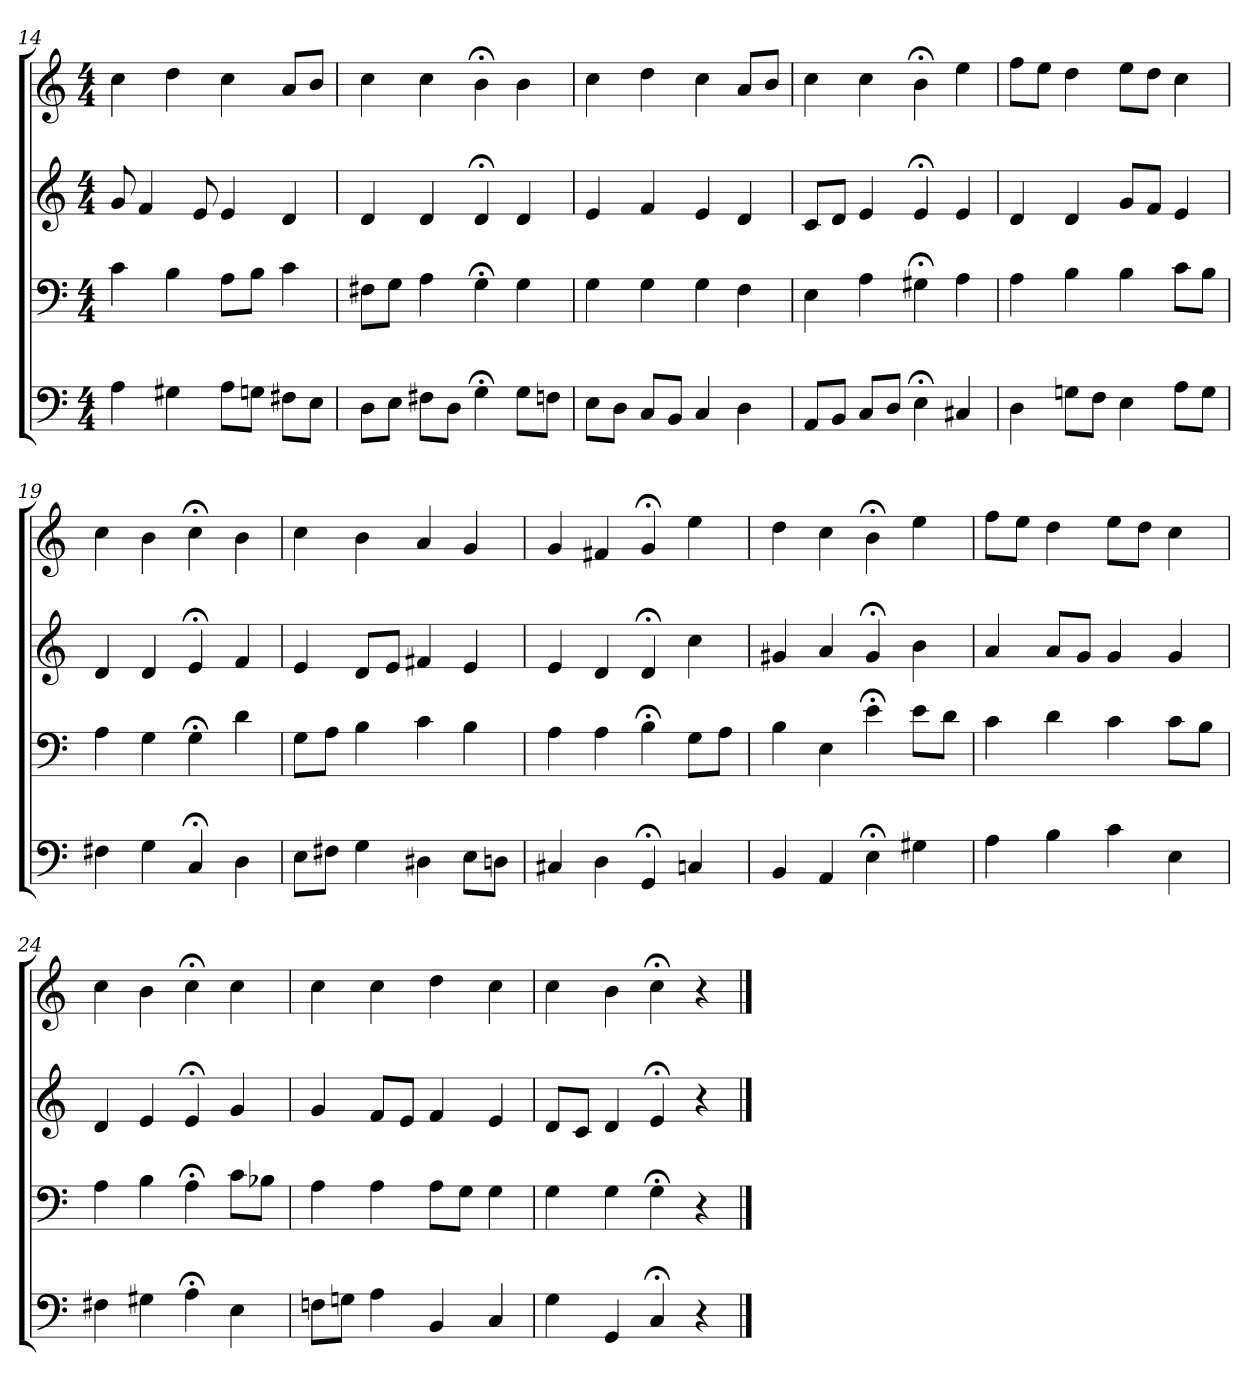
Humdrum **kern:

**kern	**kern	**kern	**kern
*part4	*part3	*part2	*part1
*staff4	*staff3	*staff2	*staff1
*clefF4	*clefF4	*clefG2	*clefG2
*k[]	*k[]	*k[]	*k[]
*C:	*C:	*C:	*C:
*M4/4	*M4/4	*M4/4	*M4/4
=14	=14	=14	=14
4A	4c	8g	4cc
.	.	4f	.
4G#X	4B	.	4dd
.	.	8e	.
8A\L	8A\L	4e	4cc
8Gn\J	8B\J	.	.
8F#X\L	4c	4d	8a/L
8E\J	.	.	8b/J
=15	=15	=15	=15
8D\L	8F#X\L	4d	4cc
8E\J	8G\J	.	.
8F#X\L	4A	4d	4cc
8D\J	.	.	.
4G;<	4G;<	4d;<	4b;<
8G\L	4G	4d	4b
8Fn\J	.	.	.
=16	=16	=16	=16
8E\L	4G	4e	4cc
8D\J	.	.	.
8C/L	4G	4f	4dd
8BB/J	.	.	.
4C	4G	4e	4cc
4D	4F	4d	8a/L
.	.	.	8b/J
=17	=17	=17	=17
8AA/L	4E	8c/L	4cc
8BB/J	.	8d/J	.
8C/L	4A	4e	4cc
8D/J	.	.	.
4E;<	4G#X;<	4e;<	4b;<
4C#X	4A	4e	4ee
=18	=18	=18	=18
4D	4A	4d	8ff\L
.	.	.	8ee\J
8Gn\L	4B	4d	4dd
8F\J	.	.	.
4E	4B	8g/L	8ee\L
.	.	8f/J	8dd\J
8A\L	8c\L	4e	4cc
8G\J	8B\J	.	.
=19	=19	=19	=19
4F#X	4A	4d	4cc
4G	4G	4d	4b
4C;<	4G;<	4e;<	4cc;<
4D	4d	4f	4b
=20	=20	=20	=20
8E\L	8G\L	4e	4cc
8F#X\J	8A\J	.	.
4G	4B	8d/L	4b
.	.	8e/J	.
4D#X	4c	4f#X	4a
8E\L	4B	4e	4g
8Dn\J	.	.	.
=21	=21	=21	=21
4C#X	4A	4e	4g
4D	4A	4d	4f#X
4GG;<	4B;<	4d;<	4g;<
4Cn	8G\L	4cc	4ee
.	8A\J	.	.
=22	=22	=22	=22
4BB	4B	4g#X	4dd
4AA	4E	4a	4cc
4E;<	4e;<	4g#;<	4b;<
4G#X	8e\L	4b	4ee
.	8d\J	.	.
=23	=23	=23	=23
4A	4c	4a	8ff\L
.	.	.	8ee\J
4B	4d	8a/L	4dd
.	.	8g/J	.
4c	4c	4g	8ee\L
.	.	.	8dd\J
4E	8c\L	4g	4cc
.	8B\J	.	.
=24	=24	=24	=24
4F#X	4A	4d	4cc
4G#X	4B	4e	4b
4A;<	4A;<	4e;<	4cc;<
4E	8c\L	4g	4cc
.	8B-X\J	.	.
=25	=25	=25	=25
8Fn\L	4A	4g	4cc
8Gn\J	.	.	.
4A	4A	8f/L	4cc
.	.	8e/J	.
4BB	8A\L	4f	4dd
.	8G\J	.	.
4C	4G	4e	4cc
=26	=26	=26	=26
4G	4G	8d/L	4cc
.	.	8c/J	.
4GG	4G	4d	4b
4C;<	4G;<	4e;<	4cc;<
4r	4r	4r	4r
==	==	==	==
*-	*-	*-	*-
